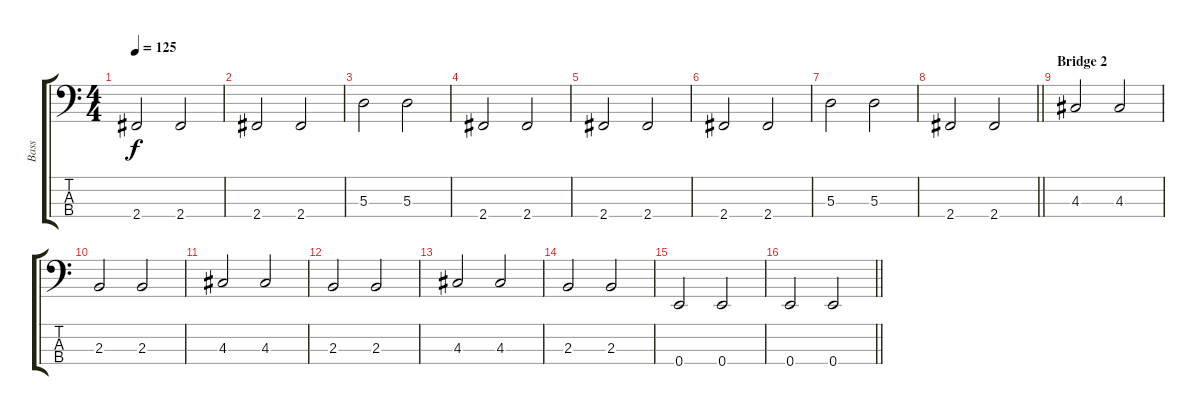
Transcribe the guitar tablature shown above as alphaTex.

\track ("Bass" "Bass") {instrument electricbassfinger}
\staff {score tabs}
\tuning (G2 D2 A1 E1) {hide}
\ts (4 4)
\tempo 125
\clef f4
\ks c
2.4.2{dy f} 2.4.2 |
2.4.2 2.4.2 |
5.3.2 5.3.2 |
2.4.2 2.4.2 |
2.4.2 2.4.2 |
2.4.2 2.4.2 |
5.3.2 5.3.2 |
\barLineRight lightlight
2.4.2 2.4.2 |
\section ("" "Bridge 2")
4.3.2 4.3.2 |
2.3.2 2.3.2 |
4.3.2 4.3.2 |
2.3.2 2.3.2 |
4.3.2 4.3.2 |
2.3.2 2.3.2 |
0.4.2 0.4.2 |
\barLineRight lightlight
0.4.2 0.4.2
